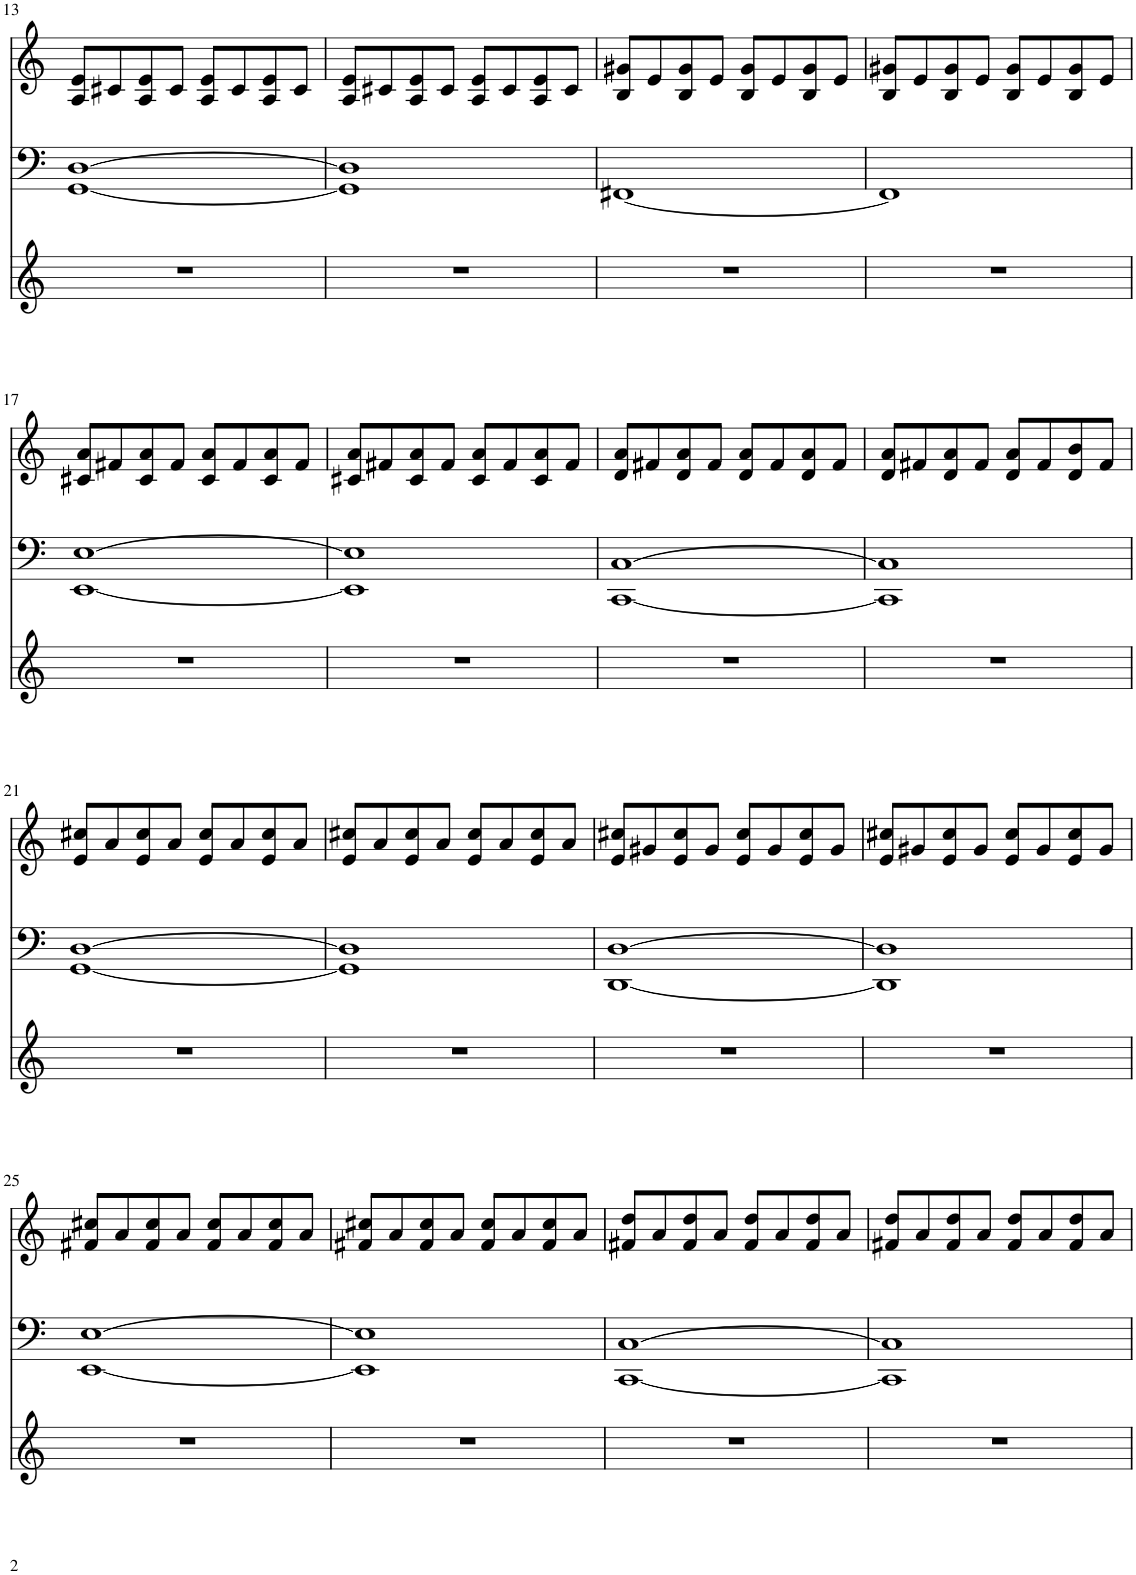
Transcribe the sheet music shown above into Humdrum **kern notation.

**kern	**kern	**kern
*part3	*part2	*part1
*staff3	*staff2	*staff1
*I"Bb Trumpet	*I"Trombone	*I"Bb Trumpet
*I'Tpt	*I'Trb	*I'Tpt
!!LO:PB:g=z
*clefG2	*clefF4	*clefG2
*Trd1c2	*	*Trd1c2
*k[]	*k[]	*k[]
*M4/4	*M4/4	*M4/4
=13	=13	=13
1r	[1GG [1D	8A/ 8e/L
.	.	8c#X/
.	.	8A/ 8e/
.	.	8c#/J
.	.	8A/ 8e/L
.	.	8c#/
.	.	8A/ 8e/
.	.	8c#/J
=14	=14	=14
1r	1GG] 1D]	8A/ 8e/L
.	.	8c#X/
.	.	8A/ 8e/
.	.	8c#/J
.	.	8A/ 8e/L
.	.	8c#/
.	.	8A/ 8e/
.	.	8c#/J
=15	=15	=15
1r	[1FF#X	8B/ 8g#X/L
.	.	8e/
.	.	8B/ 8g#/
.	.	8e/J
.	.	8B/ 8g#/L
.	.	8e/
.	.	8B/ 8g#/
.	.	8e/J
=16	=16	=16
1r	1FF#]	8B/ 8g#X/L
.	.	8e/
.	.	8B/ 8g#/
.	.	8e/J
.	.	8B/ 8g#/L
.	.	8e/
.	.	8B/ 8g#/
.	.	8e/J
!!LO:LB:g=z
=17	=17	=17
1r	[1EE [1E	8c#X/ 8a/L
.	.	8f#X/
.	.	8c#/ 8a/
.	.	8f#/J
.	.	8c#/ 8a/L
.	.	8f#/
.	.	8c#/ 8a/
.	.	8f#/J
=18	=18	=18
1r	1EE] 1E]	8c#X/ 8a/L
.	.	8f#X/
.	.	8c#/ 8a/
.	.	8f#/J
.	.	8c#/ 8a/L
.	.	8f#/
.	.	8c#/ 8a/
.	.	8f#/J
=19	=19	=19
1r	[1CC [1C	8d/ 8a/L
.	.	8f#X/
.	.	8d/ 8a/
.	.	8f#/J
.	.	8d/ 8a/L
.	.	8f#/
.	.	8d/ 8a/
.	.	8f#/J
=20	=20	=20
1r	1CC] 1C]	8d/ 8a/L
.	.	8f#X/
.	.	8d/ 8a/
.	.	8f#/J
.	.	8d/ 8a/L
.	.	8f#/
.	.	8d/ 8b/
.	.	8f#/J
!!LO:LB:g=z
=21	=21	=21
1r	[1GG [1D	8e/ 8cc#X/L
.	.	8a/
.	.	8e/ 8cc#/
.	.	8a/J
.	.	8e/ 8cc#/L
.	.	8a/
.	.	8e/ 8cc#/
.	.	8a/J
=22	=22	=22
1r	1GG] 1D]	8e/ 8cc#X/L
.	.	8a/
.	.	8e/ 8cc#/
.	.	8a/J
.	.	8e/ 8cc#/L
.	.	8a/
.	.	8e/ 8cc#/
.	.	8a/J
=23	=23	=23
1r	[1DD [1D	8e/ 8cc#X/L
.	.	8g#X/
.	.	8e/ 8cc#/
.	.	8g#/J
.	.	8e/ 8cc#/L
.	.	8g#/
.	.	8e/ 8cc#/
.	.	8g#/J
=24	=24	=24
1r	1DD] 1D]	8e/ 8cc#X/L
.	.	8g#X/
.	.	8e/ 8cc#/
.	.	8g#/J
.	.	8e/ 8cc#/L
.	.	8g#/
.	.	8e/ 8cc#/
.	.	8g#/J
!!LO:LB:g=z
=25	=25	=25
1r	[1EE [1E	8f#X/ 8cc#X/L
.	.	8a/
.	.	8f#/ 8cc#/
.	.	8a/J
.	.	8f#/ 8cc#/L
.	.	8a/
.	.	8f#/ 8cc#/
.	.	8a/J
=26	=26	=26
1r	1EE] 1E]	8f#X/ 8cc#X/L
.	.	8a/
.	.	8f#/ 8cc#/
.	.	8a/J
.	.	8f#/ 8cc#/L
.	.	8a/
.	.	8f#/ 8cc#/
.	.	8a/J
=27	=27	=27
1r	[1CC [1C	8f#X/ 8dd/L
.	.	8a/
.	.	8f#/ 8dd/
.	.	8a/J
.	.	8f#/ 8dd/L
.	.	8a/
.	.	8f#/ 8dd/
.	.	8a/J
=28	=28	=28
1r	1CC] 1C]	8f#X/ 8dd/L
.	.	8a/
.	.	8f#/ 8dd/
.	.	8a/J
.	.	8f#/ 8dd/L
.	.	8a/
.	.	8f#/ 8dd/
.	.	8a/J
=	=	=
*-	*-	*-
